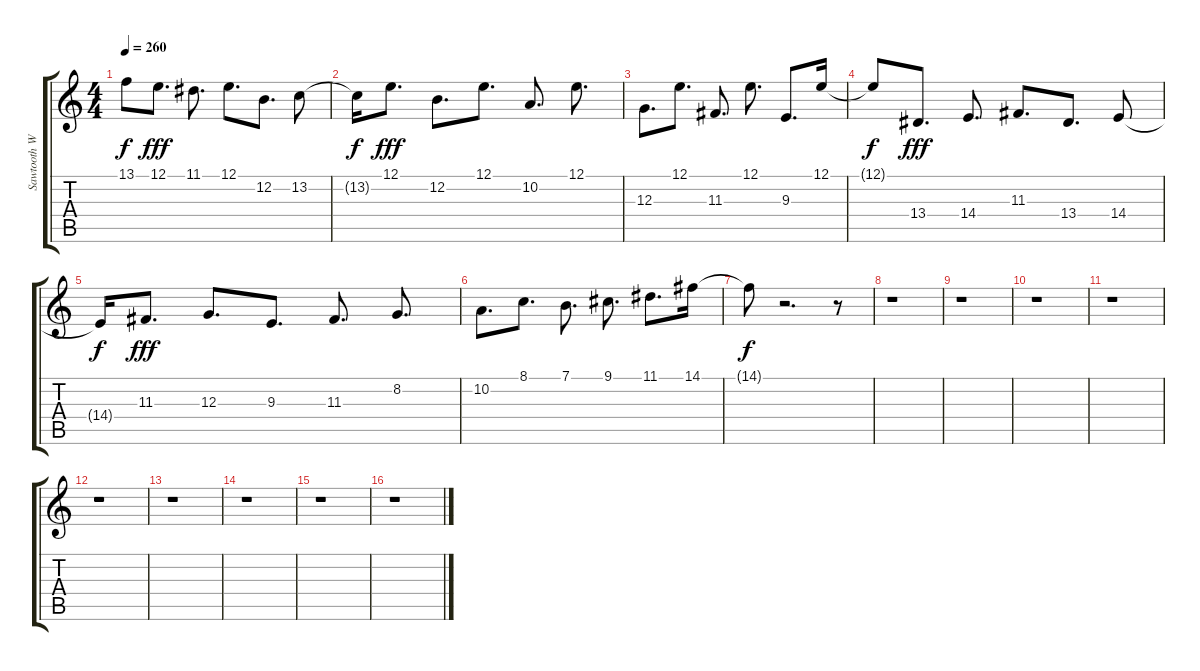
\track ("Sawtooth Wave" "Sawtooth W") {instrument lead2sawtooth}
\staff {score tabs}
\tuning (E4 B3 G3 D3 A2 E2) {hide}
\ts (4 4)
\tempo 260
\clef g2
\ks c
13.1{t}.8{dy f} 12.1.8{d dy fff} 11.1.8{d} 12.1.8{d} 12.2.8{d} 13.2.8 |
13.2{t}.16{dy f} 12.1.8{d dy fff} 12.2.8{d} 12.1.8{d} 10.2.8{d} 12.1.8{d} |
12.3.8{d} 12.1.8{d} 11.3.8{d} 12.1.8{d} 9.3.8{d} 12.1.16 |
12.1{t}.8{dy f} 13.4.8{d dy fff} 14.4.8{d} 11.3.8{d} 13.4.8{d} 14.4.8 |
14.4{t}.16{dy f} 11.3.8{d dy fff} 12.3.8{d} 9.3.8{d} 11.3.8{d} 8.2.8{d} |
10.2.8{d} 8.1.8{d} 7.1.8{d} 9.1.8{d} 11.1.8{d} 14.1.16 |
14.1{t}.8{dy f} r.2{d} r.8 |
r.1 |
r.1 |
r.1 |
r.1 |
r.1 |
r.1 |
r.1 |
r.1 |
r.1
